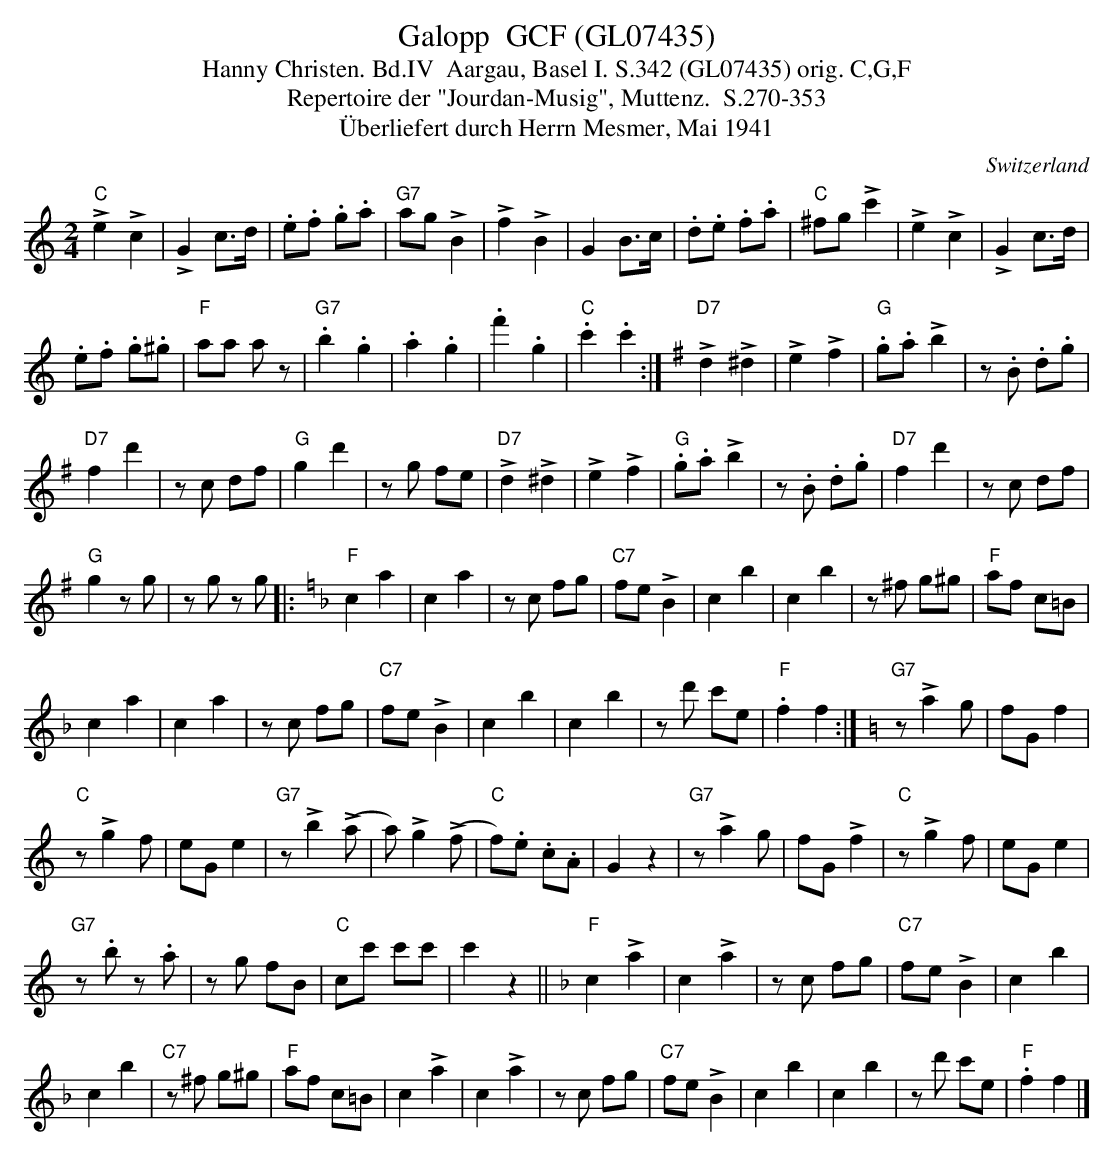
X:1
T:Galopp  GCF (GL07435)
T:Hanny Christen. Bd.IV  Aargau, Basel I. S.342 (GL07435) orig. C,G,F
T: Repertoire der "Jourdan-Musig", Muttenz.  S.270-353
T:Überliefert durch Herrn Mesmer, Mai 1941
M:2/4
L:1/8
O:Switzerland
K:C major
!>!"C"e2!>!c2 | !>!G2 c>d | .e.f .g.a | "G7"ag!>!B2 | !>!f2!>!B2 | G2 B>c | .d.e .f.a | "C"^fg !>!c'2 | !>!e2!>!c2 | !>!G2 c>d |
.e.f .g.^g | "F"aa az | "G7".b2.g2 | .a2.g2 | .f'2.g2 | "C".c'2.c'2 :| [K:G] !>!"D7"d2 !>!^d2 | !>!e2 !>!f2 | "G".g.a !>!b2 | z.B .d.g |
"D7"f2d'2 | zc df | "G"g2d'2 | zg fe | !>!"D7"d2 !>!^d2 | !>!e2 !>!f2 | "G".g.a !>!b2 | z.B .d.g | "D7"f2d'2 | zc df |
"G"g2zg | zg zg |: [K:F] "F"c2a2 | c2a2 | zc fg | "C7"fe!>!B2  | c2b2 | c2b2 | z^f g^g | "F"af c=B |
c2a2 | c2a2 | zc fg | "C7"fe!>!B2  | c2b2 | c2b2 | zd' c'e | "F".f2f2 :| [K:C] "G7"z!>!a2g | fGf2 |
"C"z!>!g2f | eGe2 | "G7"z!>!b2(!>!a | a)!>!g2 (!>!f | "C"f).e .c.A | G2z2 | "G7"z!>!a2g | fG!>!f2 | "C"z!>!g2f | eGe2 |
"G7"z.b z.a | zg fB | "C"cc' c'c' | c'2z2 || [K:F] "F"c2!>!a2 | c2!>!a2 | zc fg | "C7"fe !>!B2 | c2b2 |
c2b2 | "C7"z^f g^g | "F"af c=B | c2!>!a2 | c2!>!a2 | zc fg | "C7"fe !>!B2 | c2b2 | c2b2 | zd' c'e | "F".f2f2 |]
